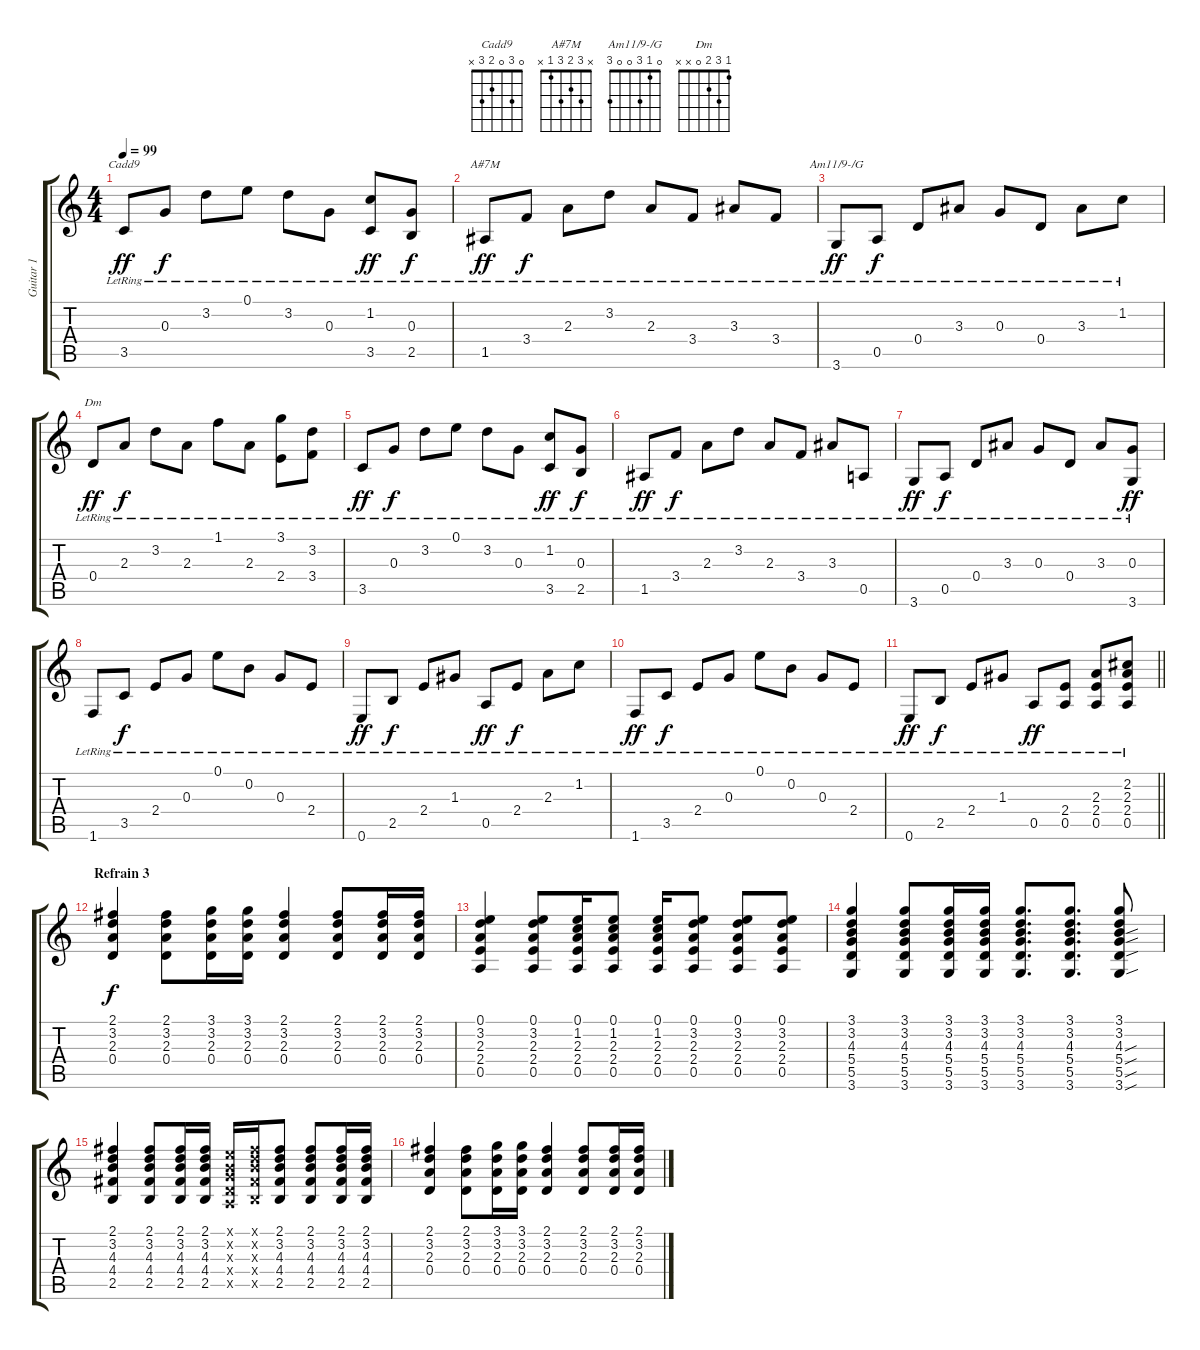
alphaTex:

\track ("Guitar 1" "Guitar 1") {instrument electricguitarjazz}
\staff {score tabs}
\tuning (E4 B3 G3 D3 A2 E2) {hide}
\chord ("Cadd9" 0 3 0 2 3 x)
\chord ("A#7M" x 3 2 3 1 x)
\chord ("Am11/9-/G" 0 1 3 0 0 3)
\chord ("Dm" 1 3 2 0 x x)
\ts (4 4)
\tempo 99
\clef g2
\ks c
3.5{lr}.8{ch "Cadd9" dy ff} 0.3{lr}.8{dy f} 3.2{lr}.8 0.1{lr}.8 3.2{lr}.8 0.3{lr}.8 (1.2{lr} 3.5{lr}).8{dy ff} (0.3{lr} 2.5{lr}).8{dy f} |
1.5{lr}.8{ch "A#7M" dy ff} 3.4{lr}.8{dy f} 2.3{lr}.8 3.2{lr}.8 2.3{lr}.8 3.4{lr}.8 3.3{lr}.8 3.4{lr}.8 |
3.6{lr}.8{ch "Am11/9-/G" dy ff} 0.5{lr}.8{dy f} 0.4{lr}.8 3.3{lr}.8 0.3{lr}.8 0.4{lr}.8 3.3{lr}.8 1.2{lr}.8 |
0.4{lr}.8{ch "Dm" dy ff} 2.3{lr}.8{dy f} 3.2{lr}.8 2.3{lr}.8 1.1{lr}.8 2.3{lr}.8 (3.1{lr} 2.4{lr}).8 (3.2{lr} 3.4{lr}).8 |
3.5{lr}.8{dy ff} 0.3{lr}.8{dy f} 3.2{lr}.8 0.1{lr}.8 3.2{lr}.8 0.3{lr}.8 (1.2{lr} 3.5{lr}).8{dy ff} (0.3{lr} 2.5{lr}).8{dy f} |
1.5{lr}.8{dy ff} 3.4{lr}.8{dy f} 2.3{lr}.8 3.2{lr}.8 2.3{lr}.8 3.4{lr}.8 3.3{lr}.8 0.5{lr}.8 |
3.6{lr}.8{dy ff} 0.5{lr}.8{dy f} 0.4{lr}.8 3.3{lr}.8 0.3{lr}.8 0.4{lr}.8 3.3{lr}.8 (0.3{lr} 3.6{lr}).8{dy ff} |
1.6{lr}.8 3.5{lr}.8{dy f} 2.4{lr}.8 0.3{lr}.8 0.1{lr}.8 0.2{lr}.8 0.3{lr}.8 2.4{lr}.8 |
0.6{lr}.8{dy ff} 2.5{lr}.8{dy f} 2.4{lr}.8 1.3{lr}.8 0.5{lr}.8{dy ff} 2.4{lr}.8{dy f} 2.3{lr}.8 1.2{lr}.8 |
1.6{lr}.8{dy ff} 3.5{lr}.8{dy f} 2.4{lr}.8 0.3{lr}.8 0.1{lr}.8 0.2{lr}.8 0.3{lr}.8 2.4{lr}.8 |
\barLineRight lightlight
0.6{lr}.8{dy ff volume 10} 2.5{lr}.8{dy f} 2.4{lr}.8 1.3{lr}.8 0.5{lr}.8{dy ff} (2.4{lr} 0.5).8 (2.3{lr} 2.4{lr} 0.5{lr}).8 (2.2{lr} 2.3{lr} 2.4{lr} 0.5{lr}).8 |
\section ("" "Refrain 3")
(2.1 3.2 2.3 0.4).4{dy f volume 10} (2.1 3.2 2.3 0.4).8 (3.1 3.2 2.3 0.4).16 (3.1 3.2 2.3 0.4).16 (2.1 3.2 2.3 0.4).4 (2.1 3.2 2.3 0.4).8 (2.1 3.2 2.3 0.4).16 (2.1 3.2 2.3 0.4).16 |
(0.1 3.2 2.3 2.4 0.5).4 (0.1 3.2 2.3 2.4 0.5).8 (0.1 1.2 2.3 2.4 0.5).16 (0.1 1.2 2.3 2.4 0.5).8 (0.1 1.2 2.3 2.4 0.5).16 (0.1 3.2 2.3 2.4 0.5).8 (0.1 3.2 2.3 2.4 0.5).8 (0.1 3.2 2.3 2.4 0.5).8 |
(3.1 3.2 4.3 5.4 5.5 3.6).4 (3.1 3.2 4.3 5.4 5.5 3.6).8 (3.1 3.2 4.3 5.4 5.5 3.6).16 (3.1 3.2 4.3 5.4 5.5 3.6).16 (3.1 3.2 4.3 5.4 5.5 3.6).8{d} (3.1 3.2 4.3 5.4 5.5 3.6).8{d} (3.1 3.2 4.3{sou} 5.4{sou} 5.5{sou} 3.6{sou}).8 |
(2.1 3.2 4.3 4.4 2.5).4 (2.1 3.2 4.3 4.4 2.5).8 (2.1 3.2 4.3 4.4 2.5).16 (2.1 3.2 4.3 4.4 2.5).16 (0.1{x} 0.2{x} 0.3{x} 0.4{x} 0.5{x}).16 (2.1{x} 3.2{x} 4.3{x} 4.4{x} 2.5{x}).16 (2.1 3.2 4.3 4.4 2.5).8 (2.1 3.2 4.3 4.4 2.5).8 (2.1 3.2 4.3 4.4 2.5).16 (2.1 3.2 4.3 4.4 2.5).16 |
(2.1 3.2 2.3 0.4).4 (2.1 3.2 2.3 0.4).8 (3.1 3.2 2.3 0.4).16 (3.1 3.2 2.3 0.4).16 (2.1 3.2 2.3 0.4).4 (2.1 3.2 2.3 0.4).8 (2.1 3.2 2.3 0.4).16 (2.1 3.2 2.3 0.4).16
